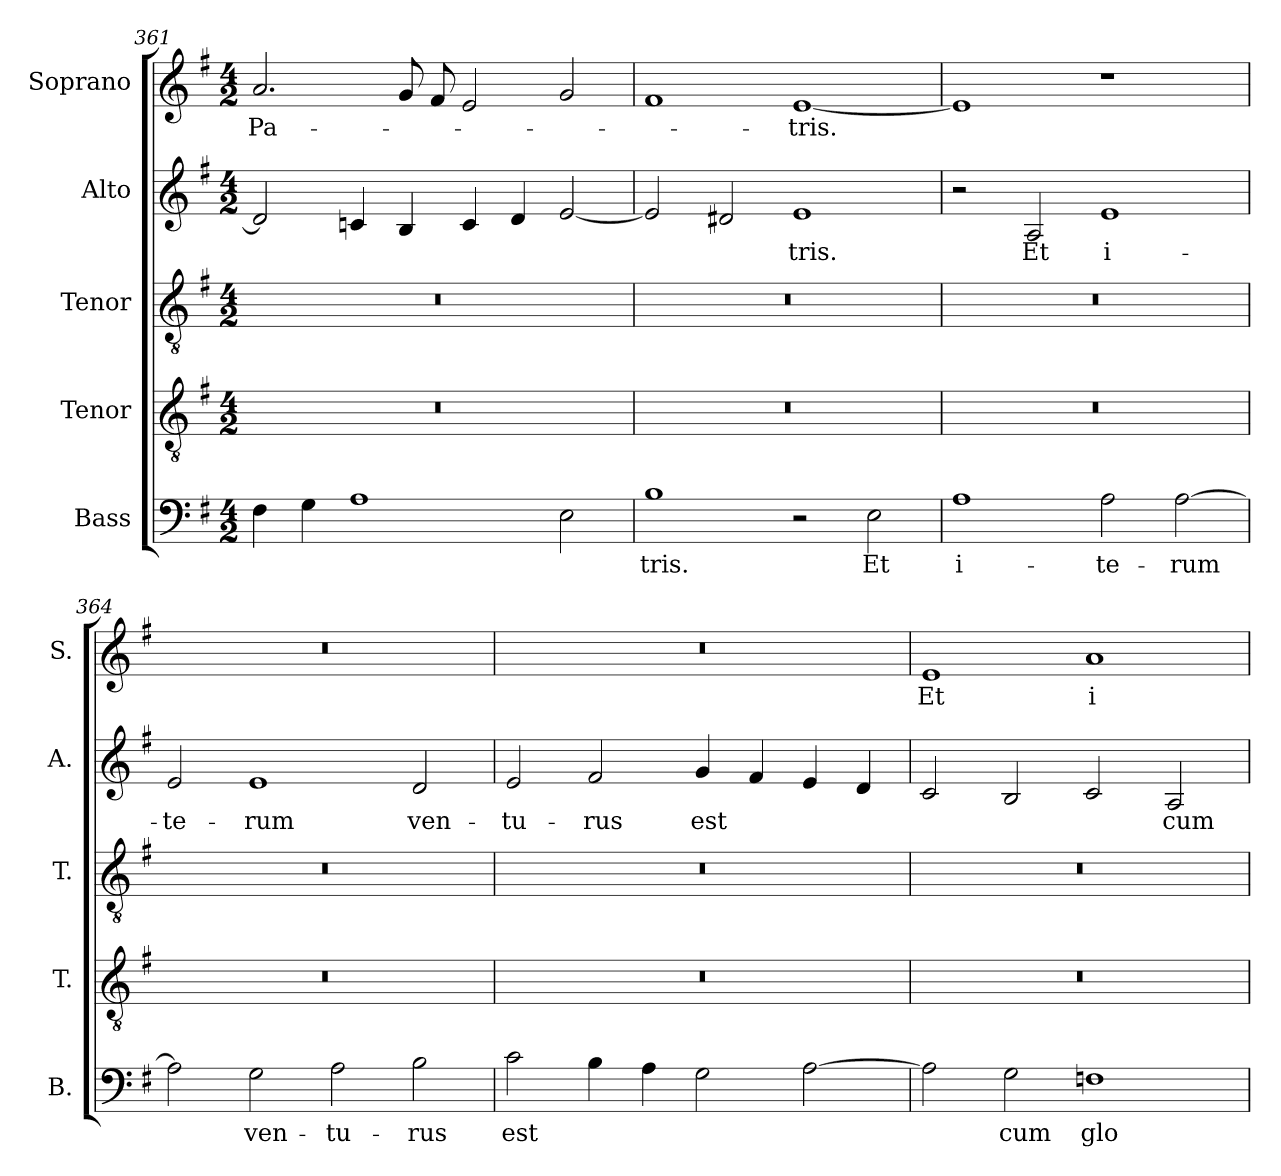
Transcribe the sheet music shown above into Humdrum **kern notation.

**kern	**text	**kern	**kern	**kern	**text	**kern	**text
*part5	*part5	*part4	*part3	*part2	*part2	*part1	*part1
*staff5	*staff5	*staff4	*staff3	*staff2	*staff2	*staff1	*staff1
*I"Bass	*	*I"Tenor	*I"Tenor	*I"Alto	*	*I"Soprano	*
*I'B.	*	*I'T.	*I'T.	*I'A.	*	*I'S.	*
*clefF4	*	*clefGv2	*clefGv2	*clefG2	*	*clefG2	*
*	*	*ITrd7c12	*ITrd7c12	*	*	*	*
*k[f#]	*	*k[f#]	*k[f#]	*k[f#]	*	*k[f#]	*
*G:	*	*G:	*G:	*G:	*	*G:	*
*M4/2	*	*M4/2	*M4/2	*M4/2	*	*M4/2	*
=361	=361	=361	=361	=361	=361	=361	=361
!	!	!LO:N:vis=1	!LO:N:vis=1	!	!	!	!
!	!	!	!	!	!	!	!LO:LY:b:color=#000000
4F#i\	.	0r	0r	2di/]	.	2.ai/	Pa-
4Gi\	.	.	.	.	.	.	.
1Ai	.	.	.	4cni/	.	.	.
.	.	.	.	4Bi/	.	8gi/	.
.	.	.	.	.	.	8f#i/	.
.	.	.	.	4ci/	.	2ei/	.
.	.	.	.	4di/	.	.	.
2Ei\	.	.	.	[2ei/	.	2gi/	.
=362	=362	=362	=362	=362	=362	=362	=362
!	!LO:LY:b:color=#000000	!LO:N:vis=1	!LO:N:vis=1	!	!	!	!
1Bi	-tris.	0r	0r	2ei/]	.	1f#i	.
.	.	.	.	2d#Xi/	.	.	.
!	!	!	!	!	!LO:LY:b:color=#000000	!	!
!	!	!	!	!	!	!	!LO:LY:b:color=#000000
2r	.	.	.	1ei	-tris.	[1ei	-tris.
!	!LO:LY:b:color=#000000	!	!	!	!	!	!
2Ei\	Et	.	.	.	.	.	.
=363	=363	=363	=363	=363	=363	=363	=363
!	!LO:LY:b:color=#000000	!LO:N:vis=1	!LO:N:vis=1	!	!	!	!
1Ai	i-	0r	0r	2r	.	1ei]	.
!	!	!	!	!	!LO:LY:b:color=#000000	!	!
.	.	.	.	2Ai/	Et	.	.
!	!LO:LY:b:color=#000000	!	!	!	!	!	!
!	!	!	!	!	!LO:LY:b:color=#000000	!	!
2Ai\	-te-	.	.	1ei	i-	1r	.
!	!LO:LY:b:color=#000000	!	!	!	!	!	!
[2Ai\	-rum	.	.	.	.	.	.
=364	=364	=364	=364	=364	=364	=364	=364
!	!	!LO:N:vis=1	!LO:N:vis=1	!	!	!	!
!	!	!	!	!	!LO:LY:b:color=#000000	!LO:N:vis=1	!
2Ai\]	.	0r	0r	2ei/	-te-	0r	.
!	!LO:LY:b:color=#000000	!	!	!	!	!	!
!	!	!	!	!	!LO:LY:b:color=#000000	!	!
2Gi\	ven-	.	.	1ei	-rum	.	.
!	!LO:LY:b:color=#000000	!	!	!	!	!	!
2Ai\	-tu-	.	.	.	.	.	.
!	!LO:LY:b:color=#000000	!	!	!	!	!	!
!	!	!	!	!	!LO:LY:b:color=#000000	!	!
2Bi\	-rus	.	.	2di/	ven-	.	.
=365	=365	=365	=365	=365	=365	=365	=365
!	!LO:LY:b:color=#000000	!LO:N:vis=1	!LO:N:vis=1	!	!	!	!
!	!	!	!	!	!LO:LY:b:color=#000000	!LO:N:vis=1	!
2ci\	est	0r	0r	2ei/	-tu-	0r	.
!	!	!	!	!	!LO:LY:b:color=#000000	!	!
4Bi\	.	.	.	2f#i/	-rus	.	.
4Ai\	.	.	.	.	.	.	.
!	!	!	!	!	!LO:LY:b:color=#000000	!	!
2Gi\	.	.	.	4gi/	est	.	.
.	.	.	.	4f#i/	.	.	.
[2Ai\	.	.	.	4ei/	.	.	.
.	.	.	.	4di/	.	.	.
=366	=366	=366	=366	=366	=366	=366	=366
!	!	!LO:N:vis=1	!LO:N:vis=1	!	!	!	!
!	!	!	!	!	!	!	!LO:LY:b:color=#000000
2Ai\]	.	0r	0r	2ci/	.	1ei	Et
!	!LO:LY:b:color=#000000	!	!	!	!	!	!
2Gi\	cum	.	.	2Bi/	.	.	.
!	!LO:LY:b:color=#000000	!	!	!	!	!	!
!	!	!	!	!	!	!	!LO:LY:b:color=#000000
1Fni	glo-	.	.	2ci/	.	1ai	i-
!	!	!	!	!	!LO:LY:b:color=#000000	!	!
.	.	.	.	2Ai/	cum	.	.
=	=	=	=	=	=	=	=
*-	*-	*-	*-	*-	*-	*-	*-
